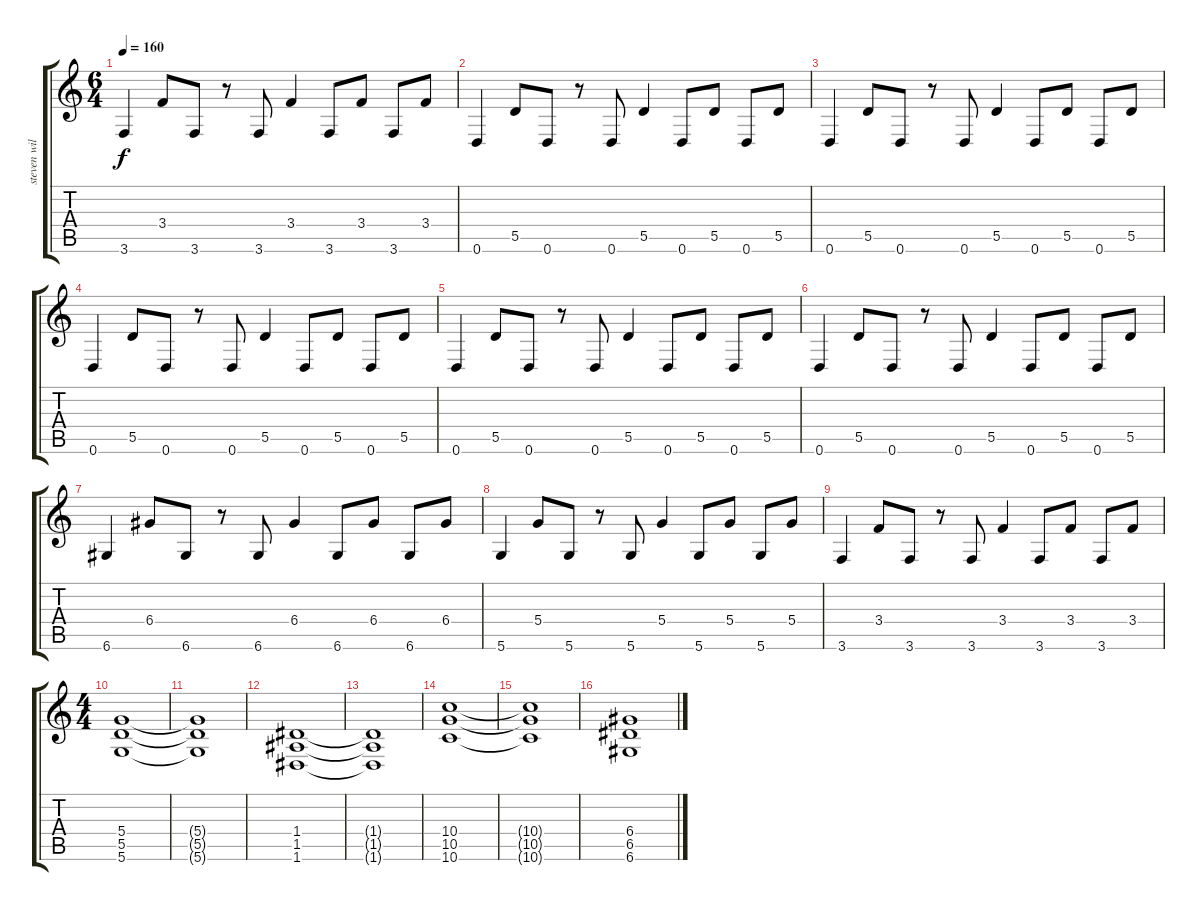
\track ("steven wilson ( guitar 3 )" "steven wil") {instrument distortionguitar}
\staff {score tabs}
\tuning (E4 B3 G3 D3 A2 D2) {hide}
\ts (6 4)
\tempo 160
\clef g2
\ks c
3.6.4{dy f} 3.4.8 3.6.8 r.8 3.6.8 3.4.4 3.6.8 3.4.8 3.6.8 3.4.8 |
0.6.4{volume 12} 5.5.8 0.6.8 r.8 0.6.8 5.5.4 0.6.8 5.5.8 0.6.8 5.5.8 |
0.6.4 5.5.8 0.6.8 r.8 0.6.8 5.5.4 0.6.8 5.5.8 0.6.8 5.5.8 |
0.6.4 5.5.8 0.6.8 r.8 0.6.8 5.5.4 0.6.8 5.5.8 0.6.8 5.5.8 |
0.6.4 5.5.8 0.6.8 r.8 0.6.8 5.5.4 0.6.8 5.5.8 0.6.8 5.5.8 |
0.6.4 5.5.8 0.6.8 r.8 0.6.8 5.5.4 0.6.8 5.5.8 0.6.8 5.5.8 |
6.6.4 6.4.8 6.6.8 r.8 6.6.8 6.4.4 6.6.8 6.4.8 6.6.8 6.4.8 |
5.6.4 5.4.8 5.6.8 r.8 5.6.8 5.4.4 5.6.8 5.4.8 5.6.8 5.4.8 |
3.6.4 3.4.8 3.6.8 r.8 3.6.8 3.4.4 3.6.8 3.4.8 3.6.8 3.4.8 |
\ts (4 4)
(5.4 5.5 5.6).1{volume 6 instrument distortionguitar} |
(5.4{t} 5.5{t} 5.6{t}).1 |
(1.4 1.5 1.6).1 |
(1.4{t} 1.5{t} 1.6{t}).1 |
(10.4 10.5 10.6).1 |
(10.4{t} 10.5{t} 10.6{t}).1 |
(6.4 6.5 6.6).1
